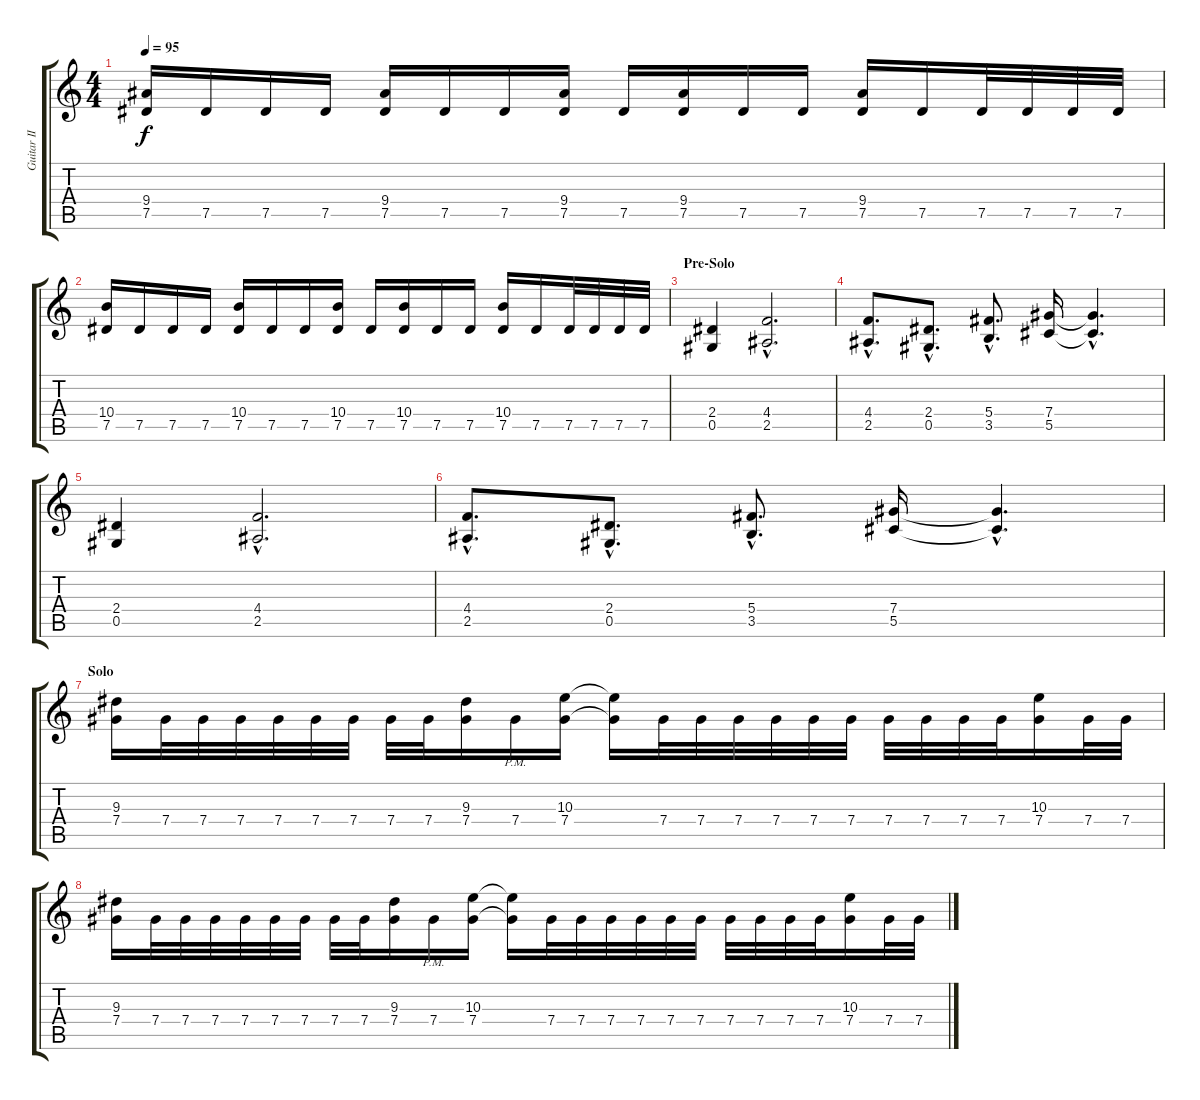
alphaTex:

\track ("Guitar II" "Guitar II") {instrument acousticguitarsteel}
\staff {score tabs}
\tuning (Eb4 Bb3 Gb3 Db3 Ab2 Eb2) {hide}
\ts (4 4)
\tempo 95
\clef g2
\ks c
(9.4 7.5).16{dy f} 7.5.16 7.5.16 7.5.16 (9.4 7.5).16 7.5.16 7.5.16 (9.4 7.5).16 7.5.16 (9.4 7.5).16 7.5.16 7.5.16 (9.4 7.5).16 7.5.16 7.5.32 7.5.32 7.5.32 7.5.32 |
(10.4 7.5).16 7.5.16 7.5.16 7.5.16 (10.4 7.5).16 7.5.16 7.5.16 (10.4 7.5).16 7.5.16 (10.4 7.5).16 7.5.16 7.5.16 (10.4 7.5).16 7.5.16 7.5.32 7.5.32 7.5.32 7.5.32 |
\section ("" "Pre-Solo")
(2.4 0.5).4 (4.4{hac} 2.5{hac}).2{d} |
(4.4{hac} 2.5{hac}).8{d} (2.4{hac} 0.5{hac}).8{d} (5.4{hac} 3.5{hac}).8{d} (7.4 5.5).16 (7.4{hac t} 5.5{hac t}).4{d} |
(2.4 0.5).4 (4.4{hac} 2.5{hac}).2{d} |
(4.4{hac} 2.5{hac}).8{d} (2.4{hac} 0.5{hac}).8{d} (5.4{hac} 3.5{hac}).8{d} (7.4 5.5).16 (7.4{hac t} 5.5{hac t}).4{d} |
\section ("" "Solo")
(9.3 7.4).16 7.4.32 7.4.32 7.4.32 7.4.32 7.4.32 7.4.32 7.4.32 7.4.32 (9.3 7.4).16 7.4{pm}.16 (10.3 7.4).16 (10.3{t} 7.4{t}).16 7.4.32 7.4.32 7.4.32 7.4.32 7.4.32 7.4.32 7.4.32 7.4.32 7.4.32 7.4.32 (10.3 7.4).16 7.4.32 7.4.32 |
(9.3 7.4).16 7.4.32 7.4.32 7.4.32 7.4.32 7.4.32 7.4.32 7.4.32 7.4.32 (9.3 7.4).16 7.4{pm}.16 (10.3 7.4).16 (10.3{t} 7.4{t}).16 7.4.32 7.4.32 7.4.32 7.4.32 7.4.32 7.4.32 7.4.32 7.4.32 7.4.32 7.4.32 (10.3 7.4).16 7.4.32 7.4.32
